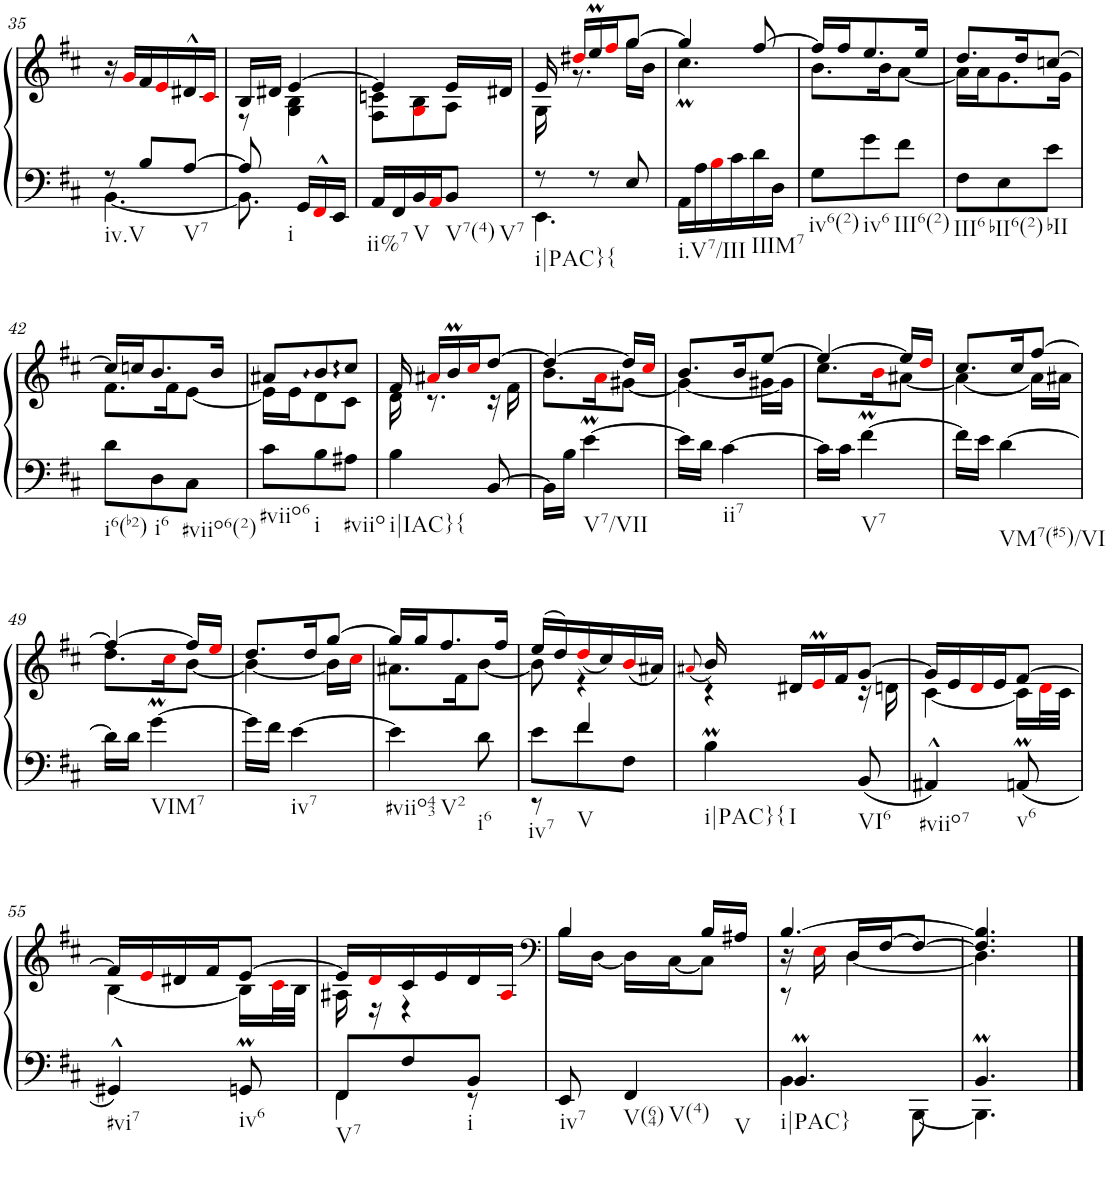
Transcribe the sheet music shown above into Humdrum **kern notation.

**kern	**kern
*part1	*part1
*staff2	*staff1
*I"Clavecin	*
!!LO:PB:g=z
*clefF4	*clefG2
*k[f#c#]	*k[f#c#]
*b:	*b:
*M3/8	*M3/8
=35	=35
*^	*
!LO:TX:b:t=iv.V	!	!
8r	[4.BB\	16r
.	.	16gi/LL
8B/L	.	16f#/
.	.	16ei/
!LO:TX:b:t=V7	!	!
[8A/J	.	16d#X^^/
.	.	16c#i/JJ
=36	=36	=36
*	*	*^
8A/]	8.BB\]	16B/LL	8r
.	.	16d#X/JJ	.
!LO:TX:b:t=i	!	!	!
4ryy	.	[4e/	4G\ 4B\
.	16GG/LL	.	.
.	16FF#^^i/	.	.
.	16EE/JJ	.	.
=37	=37	=37	=37
!LO:TX:b:t=ii%7	!	!	!
*v	*v	*	*
16AA/LL	4e/]	8F#\ 8cn\L
16FF#/	.	.
!LO:TX:b:t=V	!	!
16BB/	.	8Gi\ 8B\
16AAi/J	.	.
!LO:TX:b:t=V7(4)	!	!
!LO:TX:b:t=V7	!	!
8BB/J	16e/LL	8A\J
.	16d#X/JJ	.
=38	=38	=38
*^	*	*
!LO:TX:b:t=i|PAC}{	!	!	!
8r	4.EE\	16e/	16G\
.	.	16dd#Xi/LL	8.r
8r	.	16eeM/	.
.	.	16ff#i/J	.
8E/	.	[8gg/J	16gg\LL
.	.	.	16b\JJ
*v	*v	*	*
=39	=39	=39
!LO:TX:b:t=i.V7/III	!	!
16AA\LL	4gg/]	4.cc#m\
16A\	.	.
16Bi\	.	.
16c#\	.	.
!LO:TX:b:t=IIIM7	!	!
16d\	[8ff#/	.
16D\JJ	.	.
=40	=40	=40
!LO:TX:b:t=iv6(2)	!	!
8G\L	16ff#/LL]	8.b\L
.	16ff#/J	.
!LO:TX:b:t=iv6	!	!
8g\	8.ee/	.
.	.	16b\K
!LO:TX:b:t=III6(2)	!	!
8f#\J	.	[8a\J
.	16ee/Jk	.
=41	=41	=41
!LO:TX:b:t=III6	!	!
8F#\L	8.dd/L	16a\LL]
.	.	16a\J
!LO:TX:b:t=bII6(2)	!	!
8E\	.	8.g\
.	16dd/K	.
!LO:TX:b:t=bII	!	!
8e\J	[8ccn/J	.
.	.	16g\Jk
!!LO:LB:g=z	!!
=42	=42	=42
!LO:TX:b:t=i6(b2)	!	!
8d\L	16cc/LL]	8.f#\L
.	16ccn/J	.
!LO:TX:b:t=i6	!	!
8D\	8.b/	.
.	.	16f#\K
!LO:TX:b:t=#viio6(2)	!	!
8C#\J	.	[8e\J
.	16b/Jk	.
=43	=43	=43
!LO:TX:b:t=#viio6	!	!
8c#\L	8a#X/L	16e\LL]
.	.	16e\J
!LO:TX:b:t=i	!	!
8B\	8b/	8d\
!LO:TX:b:t=#viio	!	!
8A#X\J	8cc#/J	8c#\J
=44	=44	=44
!LO:TX:b:t=i|IAC}{	!	!
4B\	16f#/	16d\
.	16a#Xi/LL	8.r
.	16bM/	.
.	16cc#i/J	.
[8BB/	[8dd/J	16r
.	.	16f#\
=45	=45	=45
16BB\LL]	4dd/_	8.b\L
16B\JJ	.	.
!LO:TX:b:t=V7/VII	!	!
[4eM\	.	.
.	.	16ai\K
.	16dd/LL]	[8g#X\J
.	16cc#i/JJ	.
=46	=46	=46
16e\LL]	8.b/L	4g#\_
16d\JJ	.	.
!LO:TX:b:t=ii7	!	!
[4c#\	.	.
.	16b/K	.
.	[8ee/J	16g#X\LL
.	.	16g#\JJ]
=47	=47	=47
16c#\LL]	4ee/_	8.cc#\L
16c#\JJ	.	.
!LO:TX:b:t=V7	!	!
[4f#m\	.	.
.	.	16bi\K
.	16ee/LL]	[8a#X\J
.	16ddi/JJ	.
=48	=48	=48
16f#\LL]	8.cc#/L	4a#\_
16e\JJ	.	.
!LO:TX:b:t=VM7(#5)/VI	!	!
[4d\	.	.
.	16cc#/K	.
.	[8ff#/J	16a#\LL]
.	.	16a#X\JJ
!!LO:LB:g=z	!!
=49	=49	=49
16d\LL]	4ff#/_	8.dd\L
16d\JJ	.	.
!LO:TX:b:t=VIM7	!	!
[4gM\	.	.
.	.	16cc#i\K
.	16ff#/LL]	[8b\J
.	16eei/JJ	.
=50	=50	=50
16g\LL]	8.dd/L	4b\_
16f#\JJ	.	.
!LO:TX:b:t=iv7	!	!
[4e\	.	.
.	16dd/K	.
.	[8gg/J	16b\LL]
.	.	16cc#i\JJ
=51	=51	=51
!LO:TX:b:t=#viio43	!	!
!LO:TX:b:t=V2	!	!
4e\]	16gg/LL]	8.a#X\L
.	16gg/J	.
.	8.ff#/	.
.	.	16f#\K
!LO:TX:b:t=i6	!	!
8d\	.	[8b\J
.	16ff#/Jk	.
=52	=52	=52
*^	*	*
!LO:TX:b:t=iv7	!	!	!
8e\L	8r	(>16ee/LL	8b\]
.	.	16dd/)	.
!LO:TX:b:t=V	!	!	!
8f#\	4f#/	(<16ddi/	4r
.	.	16cc#/)	.
8F#\J	.	(<16bi/	.
.	.	16a#X/JJ)	.
*v	*v	*	*
=53	=53	=53
.	(<8qa#Xi/	.
!LO:TX:b:t=i|PAC}{	!	!
!LO:TX:b:t=I	!	!
4BM\	16b/)	4r
.	16d#X/LL	.
.	16eMi/	.
.	16f#/J	.
!LO:TX:b:t=VI6	!	!
8BB/	[8g/J	16r
.	.	16dn\
=54	=54	=54
!LO:TX:b:t=#viio7	!	!
4AA#X^^/	16g/LL]	[4c#\
.	16e/	.
.	16di/	.
.	16e/J	.
!LO:TX:b:t=v6	!	!
8AAnM/	[8f#/J	16c#\LL]
.	.	32di\L
.	.	32c#\JJJ
!!LO:LB:g=z	!!
=55	=55	=55
!LO:TX:b:t=#vi7	!	!
4GG#X^^/	16f#/LL]	[4B\
.	16ei/	.
.	16d#X/	.
.	16f#/J	.
!LO:TX:b:t=iv6	!	!
8GGnM/	[8e/J	16B\LL]
.	.	32c#i\L
.	.	32B\JJJ
=56	=56	=56
*^	*	*
!LO:TX:b:t=V7	!	!	!
8FF#/L	4FF#\	16e/LL]	16A#X\
.	.	16di/	16r
8F#/	.	16c#/	4r
.	.	16e/	.
!LO:TX:b:t=i	!	!	!
8BB/J	8r	16d/	.
.	.	16A#i/JJ	.
*v	*v	*	*
=57	=57	=57
*	*clefF4	*
!LO:TX:b:t=iv7	!	!
8EE/	4B/	16B\LL
.	.	[16D\JJ
!LO:TX:b:t=V(64)	!	!
!LO:TX:b:t=V(4)	!	!
!LO:TX:b:t=V	!	!
4FF#/	.	16D\LL]
.	.	[16C#\J
.	16B/LL	8C#\J]
.	16A#X/JJ	.
=58	=58	=58
*^	*	*^
!LO:TX:b:t=i|PAC}	!	!	!	!
4.BBM/	4BB\	[4.B/	16r	8r
.	.	.	16Ei\	.
.	.	.	16D/LL	[4D\
.	.	.	[16F#/J	.
.	[8BBB\	.	8F#/J_	.
*	*	*	*v	*v
=59	=59	=59	=59
4.BBM/	4.BBB\]	4.F#/] 4.B/]	4.D\]
*v	*v	*	*
*	*v	*v
==	==
*-	*-
